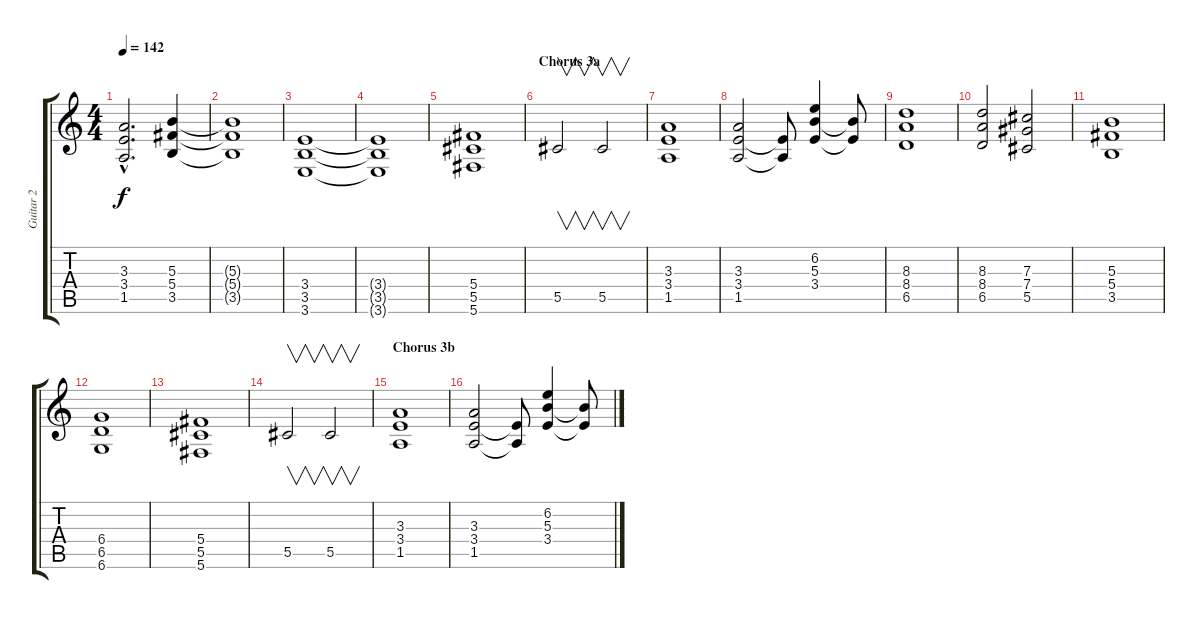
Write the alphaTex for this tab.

\track ("Guitar 2" "Guitar 2") {instrument distortionguitar}
\staff {score tabs}
\tuning (Eb4 Bb3 Gb3 Db3 Ab2 Db2) {hide}
\ts (4 4)
\tempo 142
\clef g2
\ks c
(3.3{hac} 3.4{hac} 1.5{hac}).2{d dy f} (5.3 5.4 3.5).4 |
(5.3{t} 5.4{t} 3.5{t}).1 |
(3.4 3.5 3.6).1 |
(3.4{t} 3.5{t} 3.6{t}).1 |
(5.4 5.5 5.6).1 |
\section ("" "Chorus 3a")
5.5.2{v} 5.5.2{v} |
(3.3 3.4 1.5).1 |
(3.3 3.4 1.5).2 (3.4{t} 1.5{t}).8 (6.2 5.3 3.4).4 (5.3{t} 3.4{t}).8 |
(8.3 8.4 6.5).1 |
(8.3 8.4 6.5).2 (7.3 7.4 5.5).2 |
(5.3 5.4 3.5).1 |
(6.4 6.5 6.6).1 |
(5.4 5.5 5.6).1 |
5.5.2{v} 5.5.2{v} |
\section ("" "Chorus 3b")
(3.3 3.4 1.5).1 |
(3.3 3.4 1.5).2 (3.4{t} 1.5{t}).8 (6.2 5.3 3.4).4 (5.3{t} 3.4{t}).8
